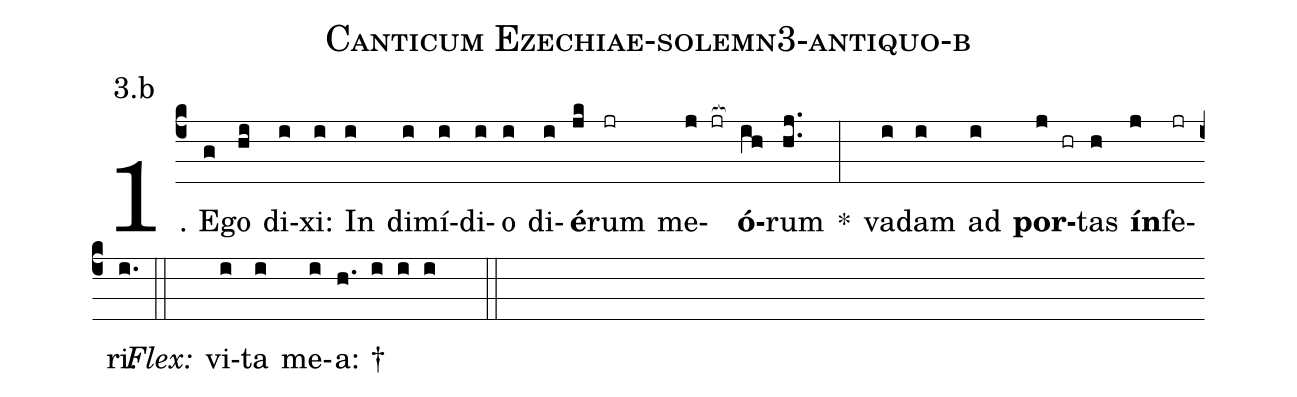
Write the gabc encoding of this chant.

name: Canticum Ezechiae-solemn3-antiquo-b;
annotation: 3.b;
%%
(c4)1. E(g)go(hi) di(i)xi:(i) In(i) di(i)mí(i)di(i)o(i) di(i)<b>é</b>(jk)rum(jr) me(j jr[ocb:1{])<b>ó</b>(ih[ocb:0}])rum(hj..) *(:) va(i)dam(i) ad(i) <b>por</b>(j hr)tas(h) <b>ín</b>(j)fe(jr)ri.(i.) (::)
<i>Flex:</i>()  vi(i)ta(i) me(i)a: †(h. i i i  ::)
